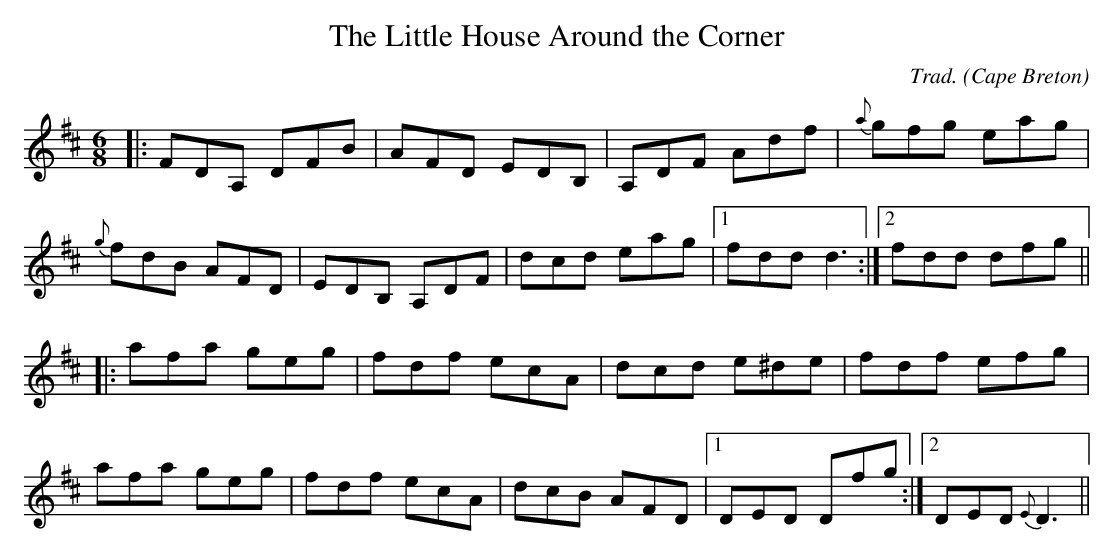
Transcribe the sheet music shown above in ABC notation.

X:1
T: Little House Around the Corner, The
C: Trad.
O: Cape Breton
M: 6/8
L: 1/8
K: D
|:FDA, DFB|AFD EDB,|A,DF Adf|{a}gfg eag|
{g}fdB AFD|EDB, A,DF|dcd eag|1 fdd d3 :|2 fdd dfg||
|:afa geg| fdf ecA|dcd e^de|fdf efg|
afa geg|fdf ecA|dcB AFD|1 DED Dfg :|2 DED {E}D3||
